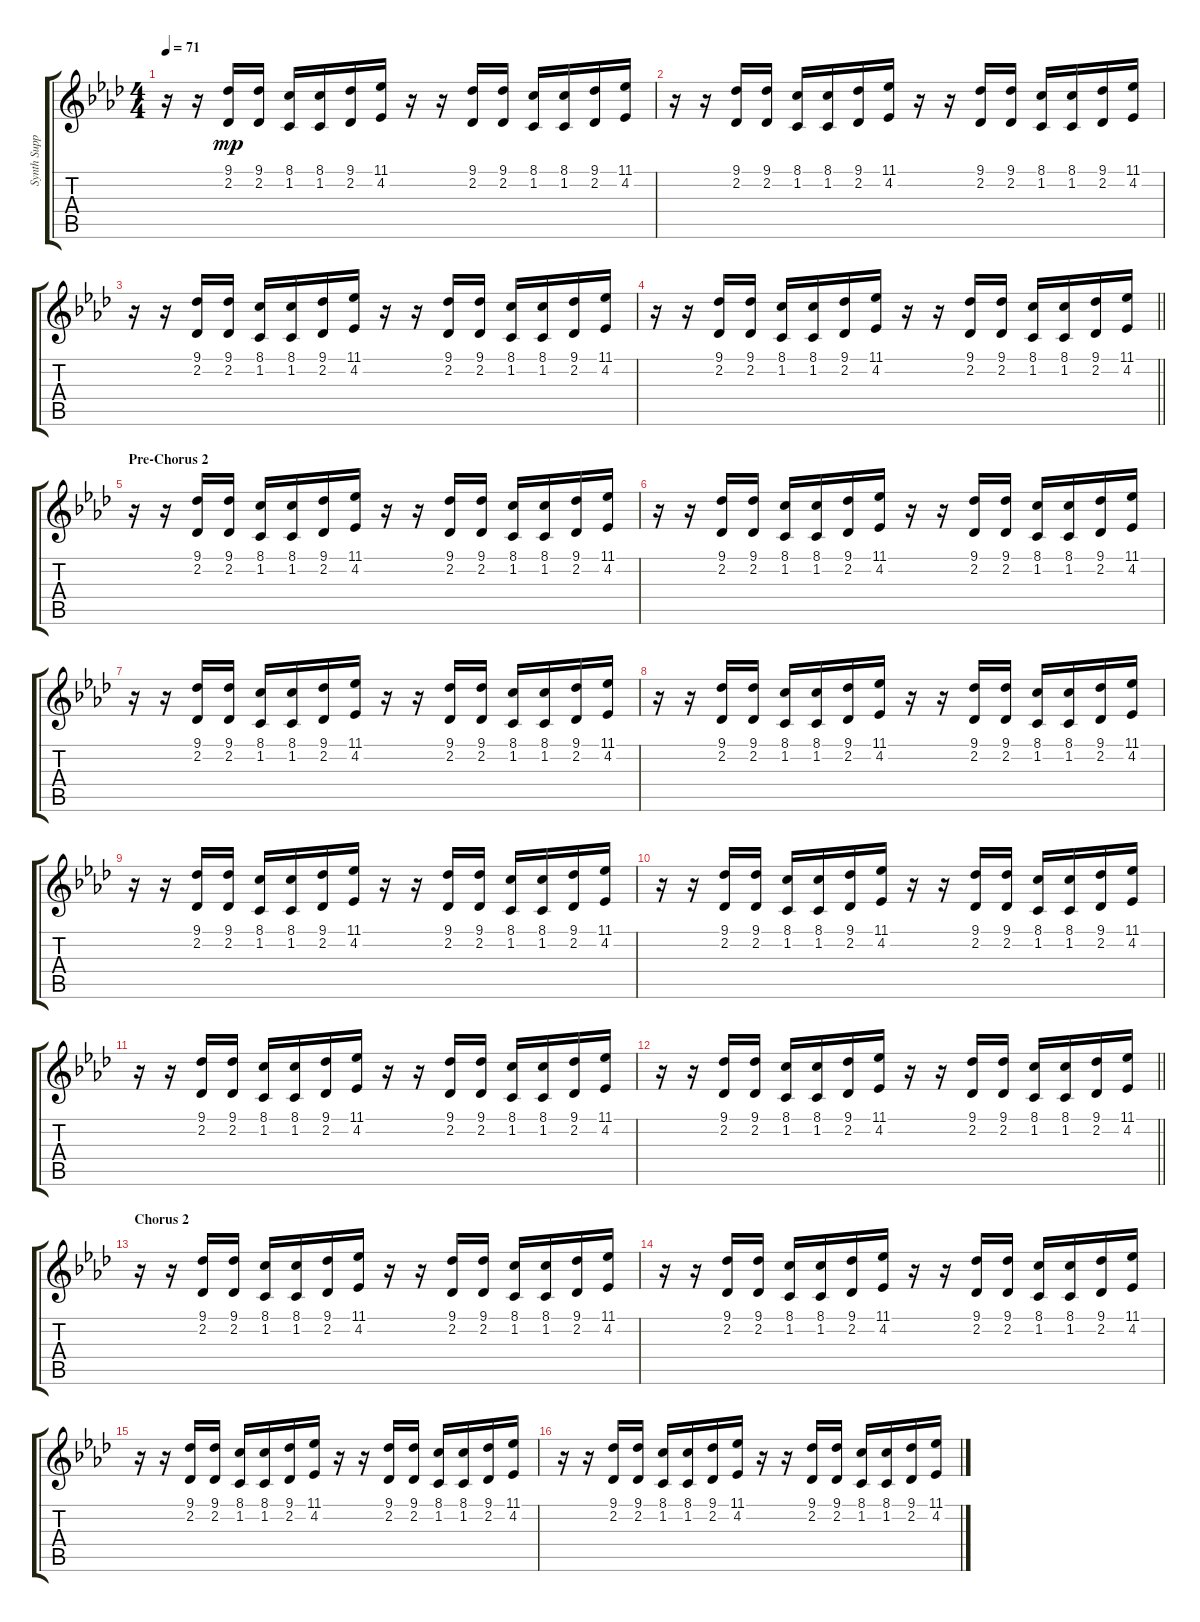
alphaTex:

\track ("Synth Supplement Delay" "Synth Supp") {instrument lead2sawtooth}
\staff {score tabs}
\tuning (E4 B3 G3 D3 A2 E2) {hide}
\ts (4 4)
\tempo 71
\clef g2
\ks ab
r.16{dy mp} r.16 (9.1 2.2).16 (9.1 2.2).16 (8.1 1.2).16 (8.1 1.2).16 (9.1 2.2).16 (11.1 4.2).16 r.16 r.16 (9.1 2.2).16 (9.1 2.2).16 (8.1 1.2).16 (8.1 1.2).16 (9.1 2.2).16 (11.1 4.2).16 |
r.16 r.16 (9.1 2.2).16 (9.1 2.2).16 (8.1 1.2).16 (8.1 1.2).16 (9.1 2.2).16 (11.1 4.2).16 r.16 r.16 (9.1 2.2).16 (9.1 2.2).16 (8.1 1.2).16 (8.1 1.2).16 (9.1 2.2).16 (11.1 4.2).16 |
r.16 r.16 (9.1 2.2).16 (9.1 2.2).16 (8.1 1.2).16 (8.1 1.2).16 (9.1 2.2).16 (11.1 4.2).16 r.16 r.16 (9.1 2.2).16 (9.1 2.2).16 (8.1 1.2).16 (8.1 1.2).16 (9.1 2.2).16 (11.1 4.2).16 |
\barLineRight lightlight
r.16 r.16 (9.1 2.2).16 (9.1 2.2).16 (8.1 1.2).16 (8.1 1.2).16 (9.1 2.2).16 (11.1 4.2).16 r.16 r.16 (9.1 2.2).16 (9.1 2.2).16 (8.1 1.2).16 (8.1 1.2).16 (9.1 2.2).16 (11.1 4.2).16 |
\section ("" "Pre-Chorus 2")
r.16 r.16 (9.1 2.2).16 (9.1 2.2).16 (8.1 1.2).16 (8.1 1.2).16 (9.1 2.2).16 (11.1 4.2).16 r.16 r.16 (9.1 2.2).16 (9.1 2.2).16 (8.1 1.2).16 (8.1 1.2).16 (9.1 2.2).16 (11.1 4.2).16 |
r.16 r.16 (9.1 2.2).16 (9.1 2.2).16 (8.1 1.2).16 (8.1 1.2).16 (9.1 2.2).16 (11.1 4.2).16 r.16 r.16 (9.1 2.2).16 (9.1 2.2).16 (8.1 1.2).16 (8.1 1.2).16 (9.1 2.2).16 (11.1 4.2).16 |
r.16 r.16 (9.1 2.2).16 (9.1 2.2).16 (8.1 1.2).16 (8.1 1.2).16 (9.1 2.2).16 (11.1 4.2).16 r.16 r.16 (9.1 2.2).16 (9.1 2.2).16 (8.1 1.2).16 (8.1 1.2).16 (9.1 2.2).16 (11.1 4.2).16 |
r.16 r.16 (9.1 2.2).16 (9.1 2.2).16 (8.1 1.2).16 (8.1 1.2).16 (9.1 2.2).16 (11.1 4.2).16 r.16 r.16 (9.1 2.2).16 (9.1 2.2).16 (8.1 1.2).16 (8.1 1.2).16 (9.1 2.2).16 (11.1 4.2).16 |
r.16 r.16 (9.1 2.2).16 (9.1 2.2).16 (8.1 1.2).16 (8.1 1.2).16 (9.1 2.2).16 (11.1 4.2).16 r.16 r.16 (9.1 2.2).16 (9.1 2.2).16 (8.1 1.2).16 (8.1 1.2).16 (9.1 2.2).16 (11.1 4.2).16 |
r.16 r.16 (9.1 2.2).16 (9.1 2.2).16 (8.1 1.2).16 (8.1 1.2).16 (9.1 2.2).16 (11.1 4.2).16 r.16 r.16 (9.1 2.2).16 (9.1 2.2).16 (8.1 1.2).16 (8.1 1.2).16 (9.1 2.2).16 (11.1 4.2).16 |
r.16 r.16 (9.1 2.2).16 (9.1 2.2).16 (8.1 1.2).16 (8.1 1.2).16 (9.1 2.2).16 (11.1 4.2).16 r.16 r.16 (9.1 2.2).16 (9.1 2.2).16 (8.1 1.2).16 (8.1 1.2).16 (9.1 2.2).16 (11.1 4.2).16 |
\barLineRight lightlight
r.16 r.16 (9.1 2.2).16 (9.1 2.2).16 (8.1 1.2).16 (8.1 1.2).16 (9.1 2.2).16 (11.1 4.2).16 r.16 r.16 (9.1 2.2).16 (9.1 2.2).16 (8.1 1.2).16 (8.1 1.2).16 (9.1 2.2).16 (11.1 4.2).16 |
\section ("" "Chorus 2")
r.16 r.16 (9.1 2.2).16 (9.1 2.2).16 (8.1 1.2).16 (8.1 1.2).16 (9.1 2.2).16 (11.1 4.2).16 r.16 r.16 (9.1 2.2).16 (9.1 2.2).16 (8.1 1.2).16 (8.1 1.2).16 (9.1 2.2).16 (11.1 4.2).16 |
r.16 r.16 (9.1 2.2).16 (9.1 2.2).16 (8.1 1.2).16 (8.1 1.2).16 (9.1 2.2).16 (11.1 4.2).16 r.16 r.16 (9.1 2.2).16 (9.1 2.2).16 (8.1 1.2).16 (8.1 1.2).16 (9.1 2.2).16 (11.1 4.2).16 |
r.16 r.16 (9.1 2.2).16 (9.1 2.2).16 (8.1 1.2).16 (8.1 1.2).16 (9.1 2.2).16 (11.1 4.2).16 r.16 r.16 (9.1 2.2).16 (9.1 2.2).16 (8.1 1.2).16 (8.1 1.2).16 (9.1 2.2).16 (11.1 4.2).16 |
r.16 r.16 (9.1 2.2).16 (9.1 2.2).16 (8.1 1.2).16 (8.1 1.2).16 (9.1 2.2).16 (11.1 4.2).16 r.16 r.16 (9.1 2.2).16 (9.1 2.2).16 (8.1 1.2).16 (8.1 1.2).16 (9.1 2.2).16 (11.1 4.2).16
